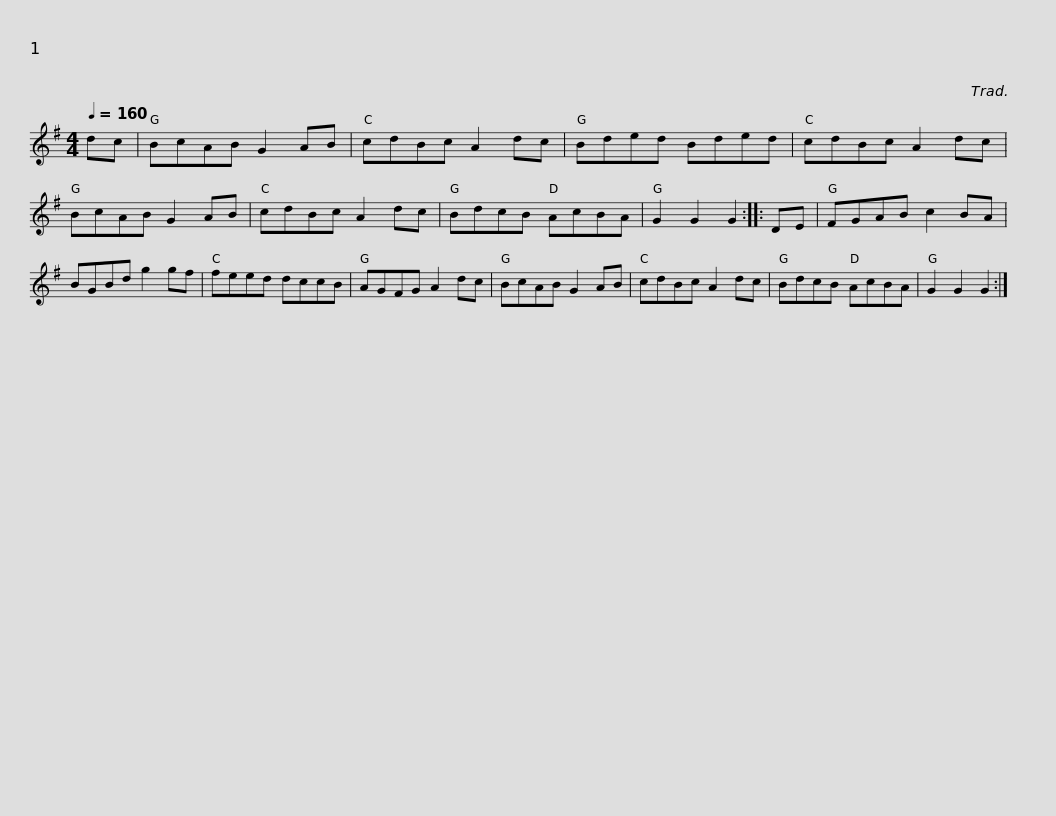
X:1
L:1/8
Q:1/4=160
M:4/4
I:linebreak $
K:G
V:1 treble
V:1
 dc | BcAB G2 AB | cdBc A2 dc | Bded Bded | cdBc A2 dc | %5
 BcAB G2 AB |$ cdBc A2 dc | BdcB AcBA | G2 G2 G2 :: DE | %10
 FGAB c2 BA | BGBd g2 gf | feed dccB |$ AGFG A2 dc | BcAB G2 AB | %15
 cdBc A2 dc | BdcB AcBA | G2 G2 G2 :| %18
